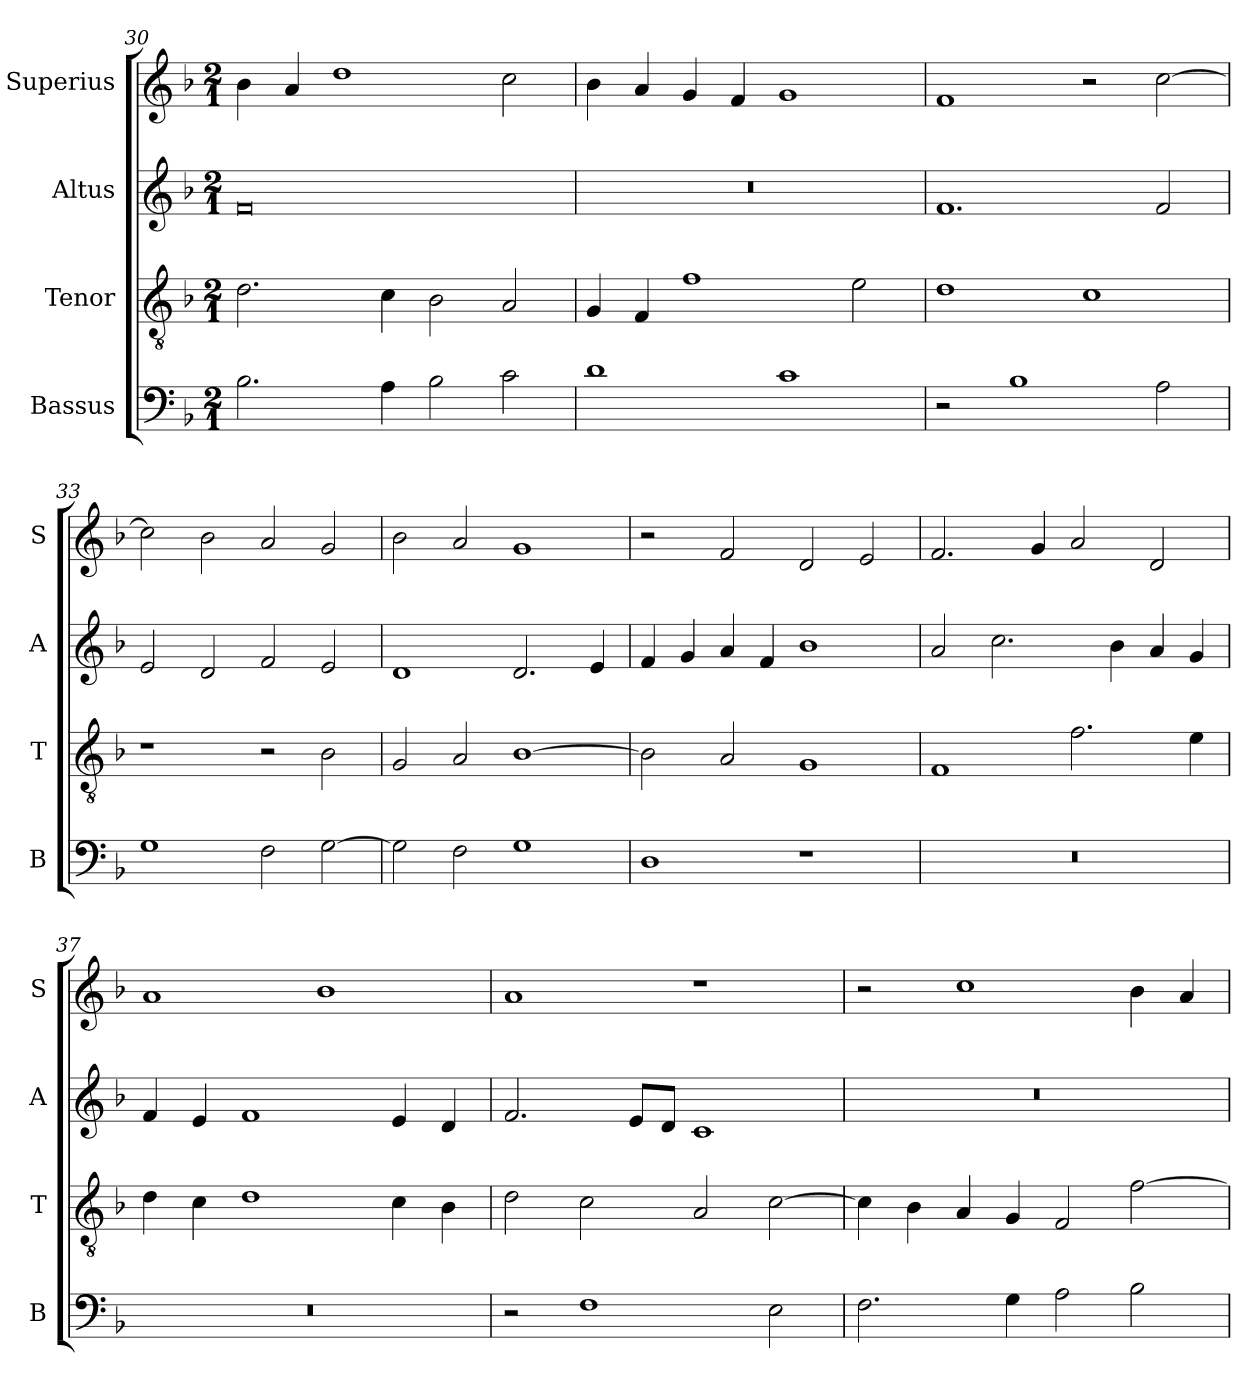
**kern	**kern	**kern	**kern
*part4	*part3	*part2	*part1
*staff4	*staff3	*staff2	*staff1
*I"Bassus	*I"Tenor	*I"Altus	*I"Superius
*I'B	*I'T	*I'A	*I'S
*clefF4	*clefGv2	*clefG2	*clefG2
*k[b-]	*k[b-]	*k[b-]	*k[b-]
*F:	*F:	*F:	*F:
*M2/1	*M2/1	*M2/1	*M2/1
=30	=30	=30	=30
2.B-	2.d	0f	4b-
.	.	.	4a
.	.	.	1dd
4A	4c	.	.
2B-	2B-	.	.
2c	2A	.	2cc
=31	=31	=31	=31
1d	4G	0r	4b-
.	4F	.	4a
.	1f	.	4g
.	.	.	4f
1c	.	.	1g
.	2e	.	.
=32	=32	=32	=32
2r	1d	1.f	1f
1B-	.	.	.
.	1c	.	2r
2A	.	2f	[2cc
=33	=33	=33	=33
1G	1r	2e	2cc]
.	.	2d	2b-
2F	2r	2f	2a
[2G	2B-	2e	2g
=34	=34	=34	=34
2G]	2G	1d	2b-
2F	2A	.	2a
1G	[1B-	2.d	1g
.	.	4e	.
=35	=35	=35	=35
1D	2B-]	4f	2r
.	.	4g	.
.	2A	4a	2f
.	.	4f	.
1r	1G	1b-	2d
.	.	.	2e
=36	=36	=36	=36
0r	1F	2a	2.f
.	.	2.cc	.
.	.	.	4g
.	2.f	.	2a
.	.	4b-	.
.	.	4a	2d
.	4e	4g	.
=37	=37	=37	=37
0r	4d	4f	1a
.	4c	4e	.
.	1d	1f	.
.	.	.	1b-
.	4c	4e	.
.	4B-	4d	.
=38	=38	=38	=38
2r	2d	2.f	1a
1F	2c	.	.
.	.	8eL	.
.	.	8dJ	.
.	2A	1c	1r
2E	[2c	.	.
=39	=39	=39	=39
2.F	4c]	0r	2r
.	4B-	.	.
.	4A	.	1cc
4G	4G	.	.
2A	2F	.	.
2B-	[2f	.	4b-
.	.	.	4a
=	=	=	=
*-	*-	*-	*-
